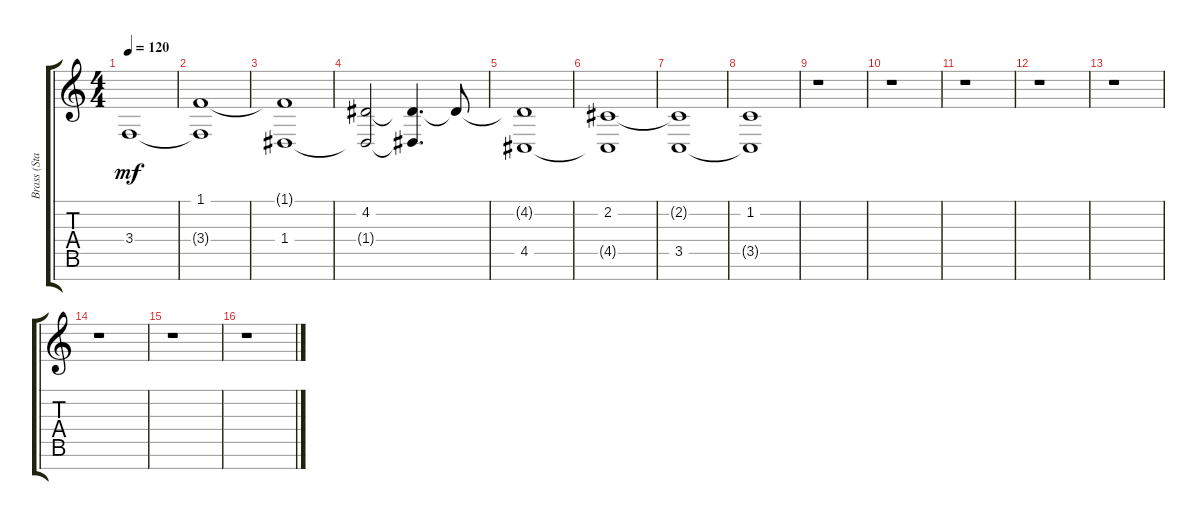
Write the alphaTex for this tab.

\track ("Brass (Staff 1)" "Brass (Sta") {instrument pad2warm}
\staff {score tabs}
\tuning (E4 B3 G3 D3 A2 E2 B1) {hide}
\ts (4 4)
\tempo 120
\clef g2
\ks c
3.4.1{dy mf} |
(1.1 3.4{t}).1 |
(1.1{t} 1.4).1 |
(4.2 1.4{t}).2 (4.2{t} 1.4{t}).4{d} 4.2{t}.8 |
(4.2{t} 4.5).1 |
(2.2 4.5{t}).1 |
(2.2{t} 3.5).1 |
(1.2 3.5{t}).1 |
r.1 |
r.1 |
r.1 |
r.1 |
r.1 |
r.1 |
r.1 |
r.1
